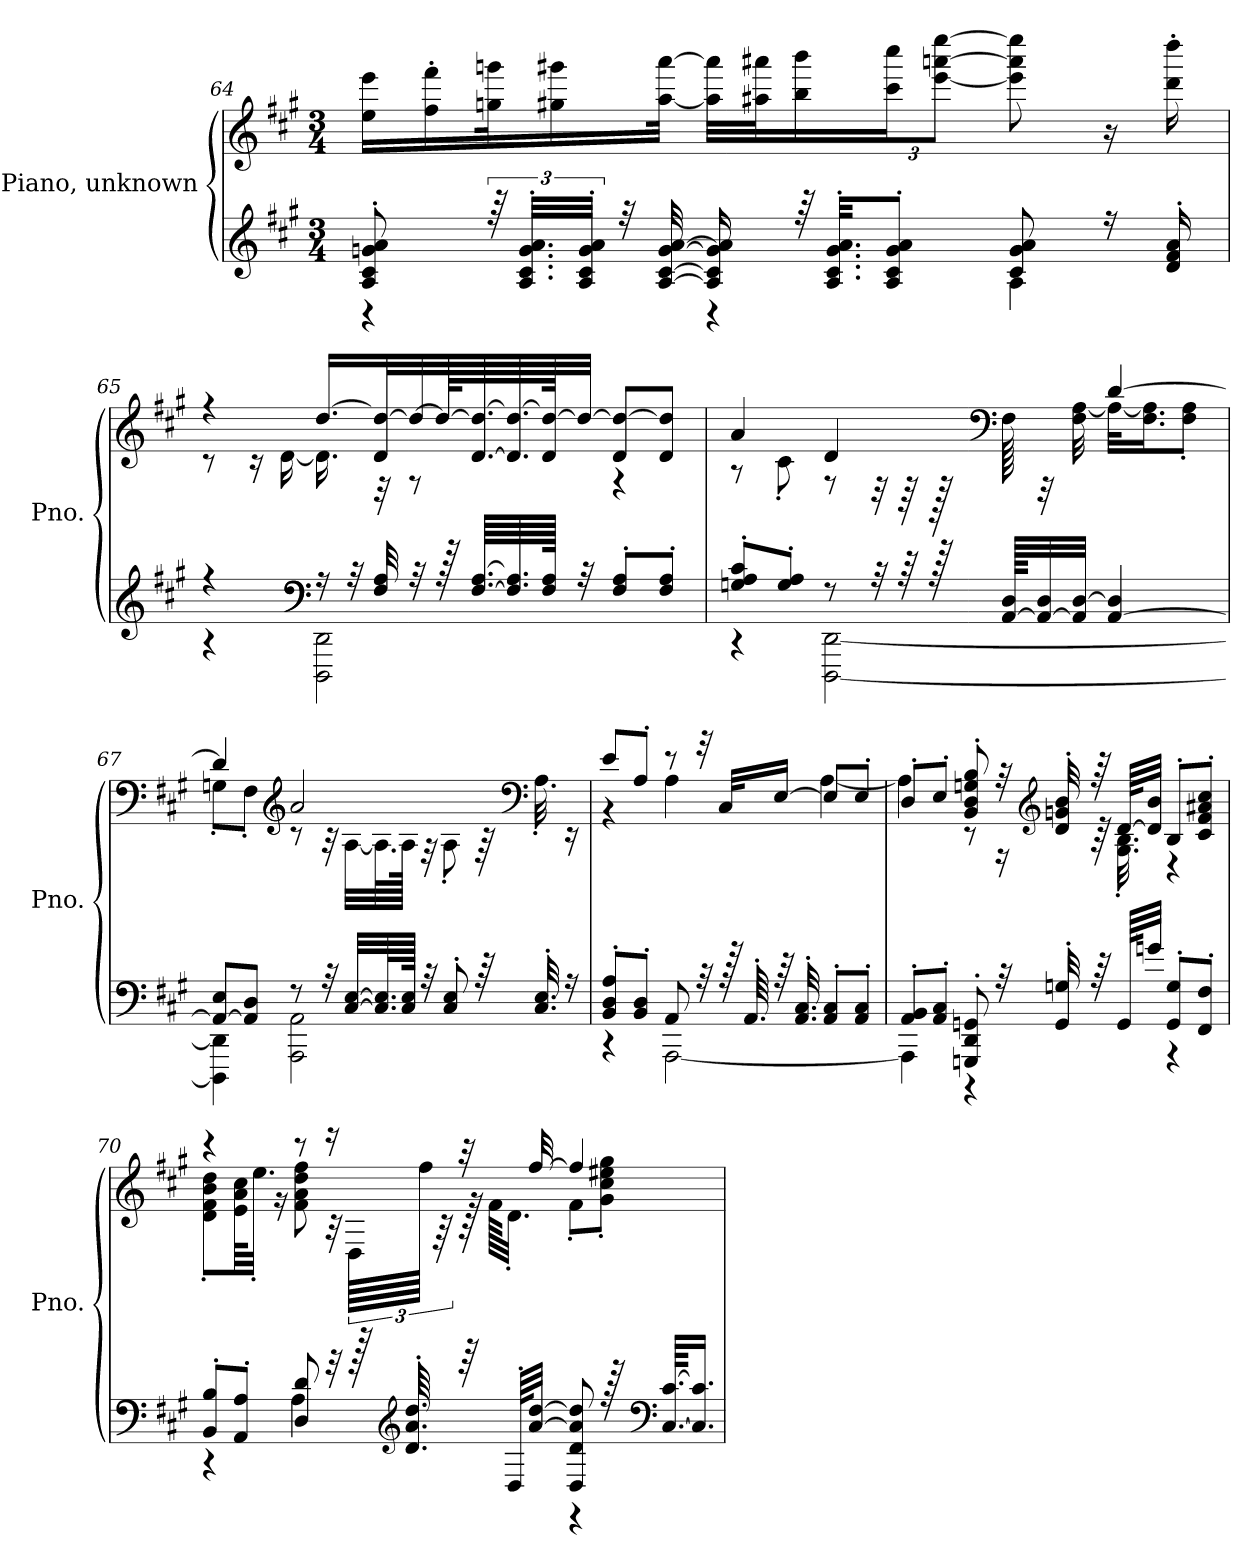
**kern	**kern
*part1	*part1
*staff2	*staff1
*I"Piano, unknown	*
*I'Pno.	*
!!LO:LB:g=z
*clefG2	*clefG2
*k[f#c#g#]	*k[f#c#g#]
*M3/4	*M3/4
=64	=64
*^	*
8A/' 8c#/' 8gn/' 8a/'	4r	16ee\ 16eee\LL
.	.	16ff#\' 16fff#\'
96r	.	32ggn\ 32gggn\K
48.A/' 48.c#/' 48.g/' 48.a/'LLL	.	.
.	.	16gg#X\ 16ggg#X\
48A/' 48c#/' 48g/' 48a/'JJJ	.	.
32r	.	.
[32A/ [32c#/ [32g/ [32a/	.	[32aa\ [32aaa\JJk
16A/] 16c#/] 16g/] 16a/]	4r	32aa\] 32aaa\]LLL
.	.	32aa#X\ 32aaa#X\J
64r	.	16bb\ 16bbb\
32.A/' 32.c#/' 32.g/' 32.a/'KKL	.	.
*	*	*Xbrackettup
8A/' 8c#/' 8g/' 8a/'J	.	24ccc#\ 24cccc#\J
.	.	[12eee\ [12aaan\ [12eeee\J
8c#/ 8g/ 8a/	4A\	8eee\] 8aaa\] 8eeee\]
16r	.	16r
16d/' 16f#/' 16a/'	.	16ddd\' 16dddd\'
!!LO:PB:g=z
=65	=65	=65
*	*	*^
4r	4r	4r	8r
.	.	.	16r
.	.	.	[16d\
*clefF4	*	*	*
16r	2DDD\ 2DD\	[16.dd/LL	16.d\]
32r	.	.	.
32F#/ 32A/	.	32d/ 32dd/_L	32r
32r	.	32dd/_	8r
128r	.	128dd/KL_	.
[64.F#/ [64.A/LLLL	.	[64.d/ 64.dd/_	.
64.F#/] 64.A/]	.	64.d/] 64.dd/_	.
128F#/ 128A/JJJJk	.	128d/ 128dd/_JK	.
32r	.	32dd/JJJ_	.
8F#/' 8A/'L	.	8d/ 8dd/_L	4r
8F#/' 8A/'J	.	8d/ 8dd/]J	.
=66	=66	=66	=66
8Gn/' 8A/' 8c#/'L	4r	4a/	8r
8G/' 8A/'J	.	.	8c#'\
8r	[2DDD\ [2DD\	4d/	8r
32r	.	.	32r
64r	.	.	64r
128r	.	.	128r
*	*	*clefF4	*
[128AA/ 128D/KKLLL	.	.	128F#\
32AA/_ 32D/	.	.	32r
32AA/] [32D/JJJ	.	.	32F#\ [32A\
[4AA/ 4D/]	.	[4d/	32A\KLL_
.	.	.	16.F#\ 16.A\]J
.	.	.	8F#\' 8A\'J
!!LO:LB:g=z	!!
=67	=67	=67	=67
8AA/_ 8E/L	4DDD\] 4DD\]	4d/]	8Gn'\L
8AA/] 8D/J	.	.	8F#'\J
*	*	*clefG2	*
8r	2AAA\ 2AA\	2a/	8r
32r	.	.	32r
[32C#/ [32E/LLL	.	.	[32A\LLL
64.C#/] 64.E/]L	.	.	64.A\L]
128C#/ 128E/JJJJk	.	.	128A\JJJJk
32r	.	.	32r
8C#/' 8E/'	.	.	8A'\
64r	.	.	64r
*	*	*clefF4	*
32.C#/' 32.E/'	.	.	32.A'\
16r	.	.	16r
=68	=68	=68	=68
8BB/' 8D/' 8A/'L	4r	8e/L	4r
8BB/' 8D/'J	.	8A'/J	.
8AA/	[2AAA\	8r	4A\
32r	.	32r	.
128r	.	32C#/KLL	.
64.AA'/	.	.	.
64r	.	[16E/JJ	.
32.AA/' 32.C#/'	.	.	.
8AA/' 8C#/'L	.	8E/L]	[4A\
8AA/' 8C#/'J	.	8E'/J	.
!!LO:LB:g=z	!!
=69	=69	=69	=69
8AA/' 8BB/'L	4AAA\]	8D'/L	4A\]
8AA/' 8C#/'J	.	8E'/J	.
8GGGn/' 8DD/' 8GGn/'	4r	8BB/' 8D/' 8Gn/' 8B/'	8r
32r	.	32r	16r
*	*	*clefG2	*
32GG/' 32Gn/'	.	32d/' 32gn/' 32b/'	.
64r	.	64r	64r
64GG/KLLL	.	[64d/KLLL	32.G\' 32.B\'
32gn/JJJ	.	32d/] 32b/JJJ	.
8GG/' 8G/'L	4r	8B'/L	4r
8FF#/' 8F#/'J	.	8c#/' 8f#/' 8a#X/' 8cc#/'J	.
=70	=70	=70	=70
8BB/' 8B/'L	4r	4r	8d\' 8f#\' 8b\' 8dd\'L
8AA/' 8A/'J	.	.	64e\ 64a\ 64cc#\KLL
.	.	.	32.ee'\JJJ
.	.	.	16r
8D/ 8d/	4A\	8r	8f#\ 8a\ 8dd\ 8ff#\
32r	.	16r	32r
*	*	*	*brackettup
128r	.	.	96D\LLLL
*clefG2	*	*	*
64.d/' 64.a/' 64.dd/'	.	.	.
.	.	.	96ff#\JJJJ
.	.	.	96r
64r	.	32r	128r
.	.	.	128f#\KKLLL
64D'/KLLL	.	.	32.d'\JJJ
[32a/ [32dd/JJJ	.	[32ff#/	.
8D/ 8d/ 8a/] 8dd/]	4r	4ff#/]	8f#'\L
128r	.	.	8g#\' 8cc#\' 8ee#X\' 8gg#\'J
*clefF4	*	*	*
[64.C#/ [64.c#/KKLL	.	.	.
16.C#/] 16.c#/]JJ	.	.	.
*v	*v	*	*
*	*v	*v
=	=
*-	*-
